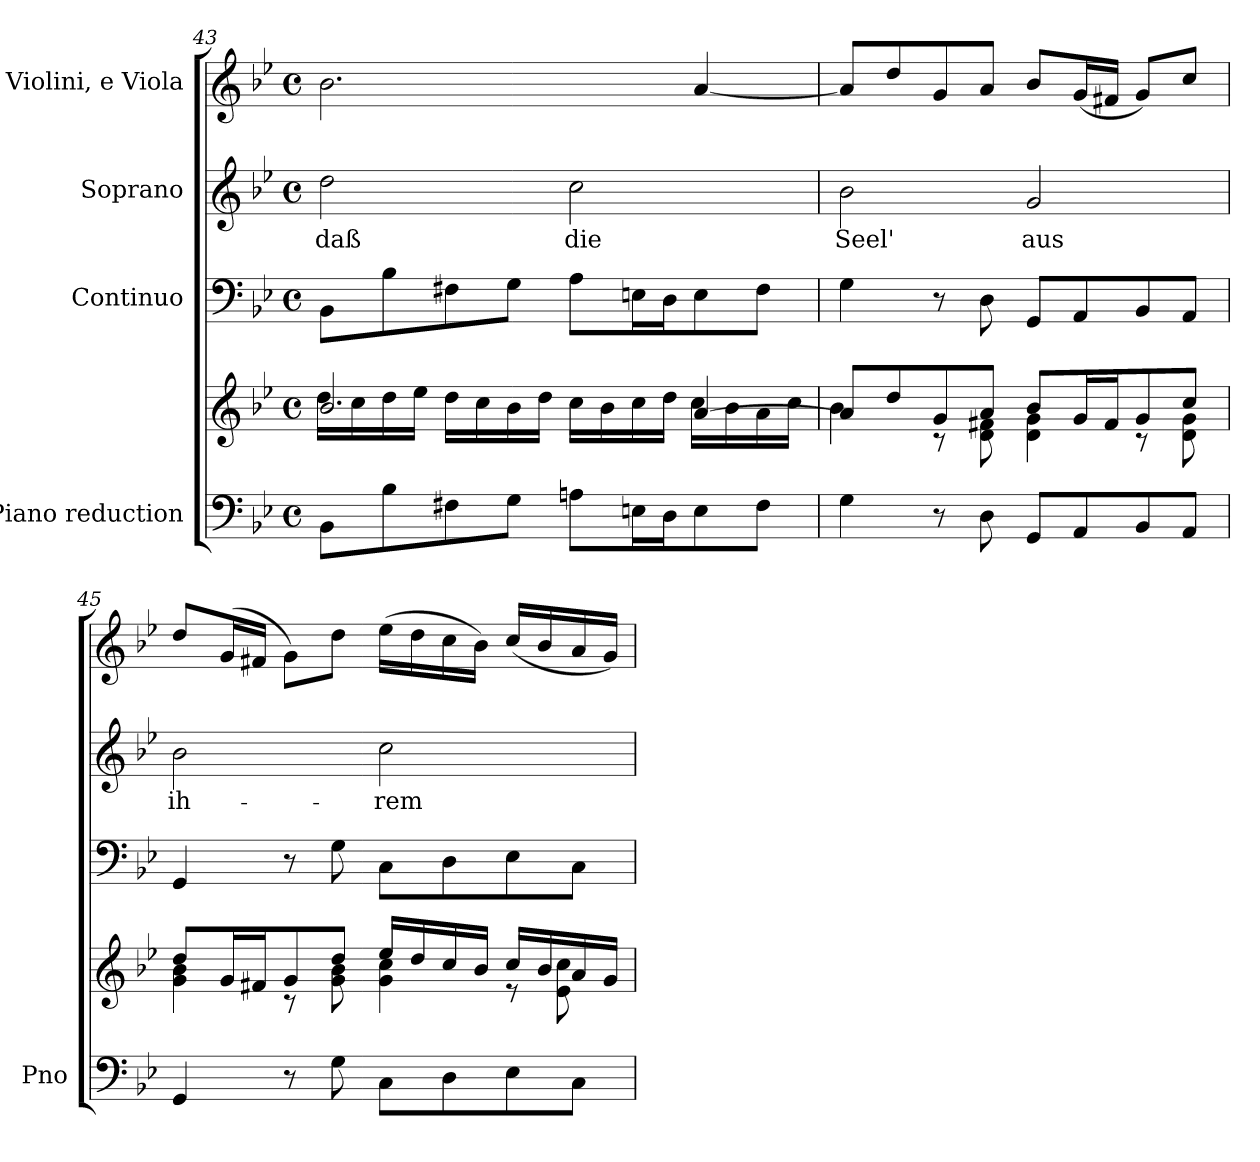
**kern	**kern	**kern	**kern	**text	**kern
*part4	*part4	*part3	*part2	*part2	*part1
*staff5	*staff4	*staff3	*staff2	*staff2	*staff1
*I"Piano reduction	*	*I"Continuo	*I"Soprano	*	*I"Violini, e Viola
*I'Pno	*	*	*	*	*
*clefF4	*clefG2	*clefF4	*clefG2	*	*clefG2
*k[b-e-]	*k[b-e-]	*k[b-e-]	*k[b-e-]	*	*k[b-e-]
*M4/4	*M4/4	*M4/4	*M4/4	*	*M4/4
*met(c)	*met(c)	*met(c)	*met(c)	*	*met(c)
=43	=43	=43	=43	=43	=43
*	*^	*	*	*	*
!	!	!	!	!	!LO:LY:b	!
8BB-\L	2.b-/	16dd\LL	8BB-\L	2dd\	daß	2.b-\
.	.	16cc\	.	.	.	.
8B-\	.	16dd\	8B-\	.	.	.
.	.	16ee-\JJ	.	.	.	.
8F#X\	.	16dd\LL	8F#X\	.	.	.
.	.	16cc\	.	.	.	.
8G\J	.	16b-\	8G\J	.	.	.
.	.	16dd\JJ	.	.	.	.
!	!	!	!	!	!LO:LY:b	!
8An\L	.	16cc\LL	8A\L	2cc\	die	.
.	.	16b-\	.	.	.	.
16En\L	.	16cc\	16En\L	.	.	.
16D\J	.	16dd\JJ	16D\J	.	.	.
8E\	[<4a/	16cc\LL	8E\	.	.	[4a/
.	.	16b-\	.	.	.	.
8F#\J	.	16a\	8F#\J	.	.	.
.	.	16cc\JJ	.	.	.	.
=44	=44	=44	=44	=44	=44	=44
!	!	!	!	!	!LO:LY:b	!
4G\	8a/L]	4b-\	4G\	2b-\	Seel'	8a/L]
.	8dd/	.	.	.	.	8dd/
8r	8g/	8r	8r	.	.	8g/
8D\	8a/J	8d\ 8f#X\	8D\	.	.	8a/J
!	!	!	!	!	!LO:LY:b	!
8GG/L	8b-/L	4d\ 4g\	8GG/L	2g/	aus	8b-/L
8AA/	16g/L	.	8AA/	.	.	(16g/L
.	16f#/J	.	.	.	.	16f#X/JJ
8BB-/	8g/	8r	8BB-/	.	.	8g/L)
8AA/J	8cc/J	8d\ 8g\	8AA/J	.	.	8cc/J
=45	=45	=45	=45	=45	=45	=45
!	!	!	!	!	!LO:LY:b	!
4GG/	8dd/L	4g\ 4b-\	4GG/	2b-\	ih-	8dd/L
.	16g/L	.	.	.	.	(16g/L
.	16f#X/J	.	.	.	.	16f#X/JJ
8r	8g/	8r	8r	.	.	8g\L)
8G\	8dd/J	8g\ 8b-\	8G\	.	.	8dd\J
!	!	!	!	!	!LO:LY:b	!
8C\L	16ee-/LL	4g\ 4cc\	8C\L	2cc\	-rem	(16ee-\LL
.	16dd/	.	.	.	.	16dd\
8D\	16cc/	.	8D\	.	.	16cc\
.	16b-/JJ	.	.	.	.	16b-\JJ)
8E-\	16cc/LL	8r	8E-\	.	.	(16cc/LL
.	16b-/	.	.	.	.	16b-/
8C\J	16a/	8e-\ 8cc\	8C\J	.	.	16a/
.	16g/JJ	.	.	.	.	16g/JJ)
*	*v	*v	*	*	*	*
=	=	=	=	=	=
*-	*-	*-	*-	*-	*-
